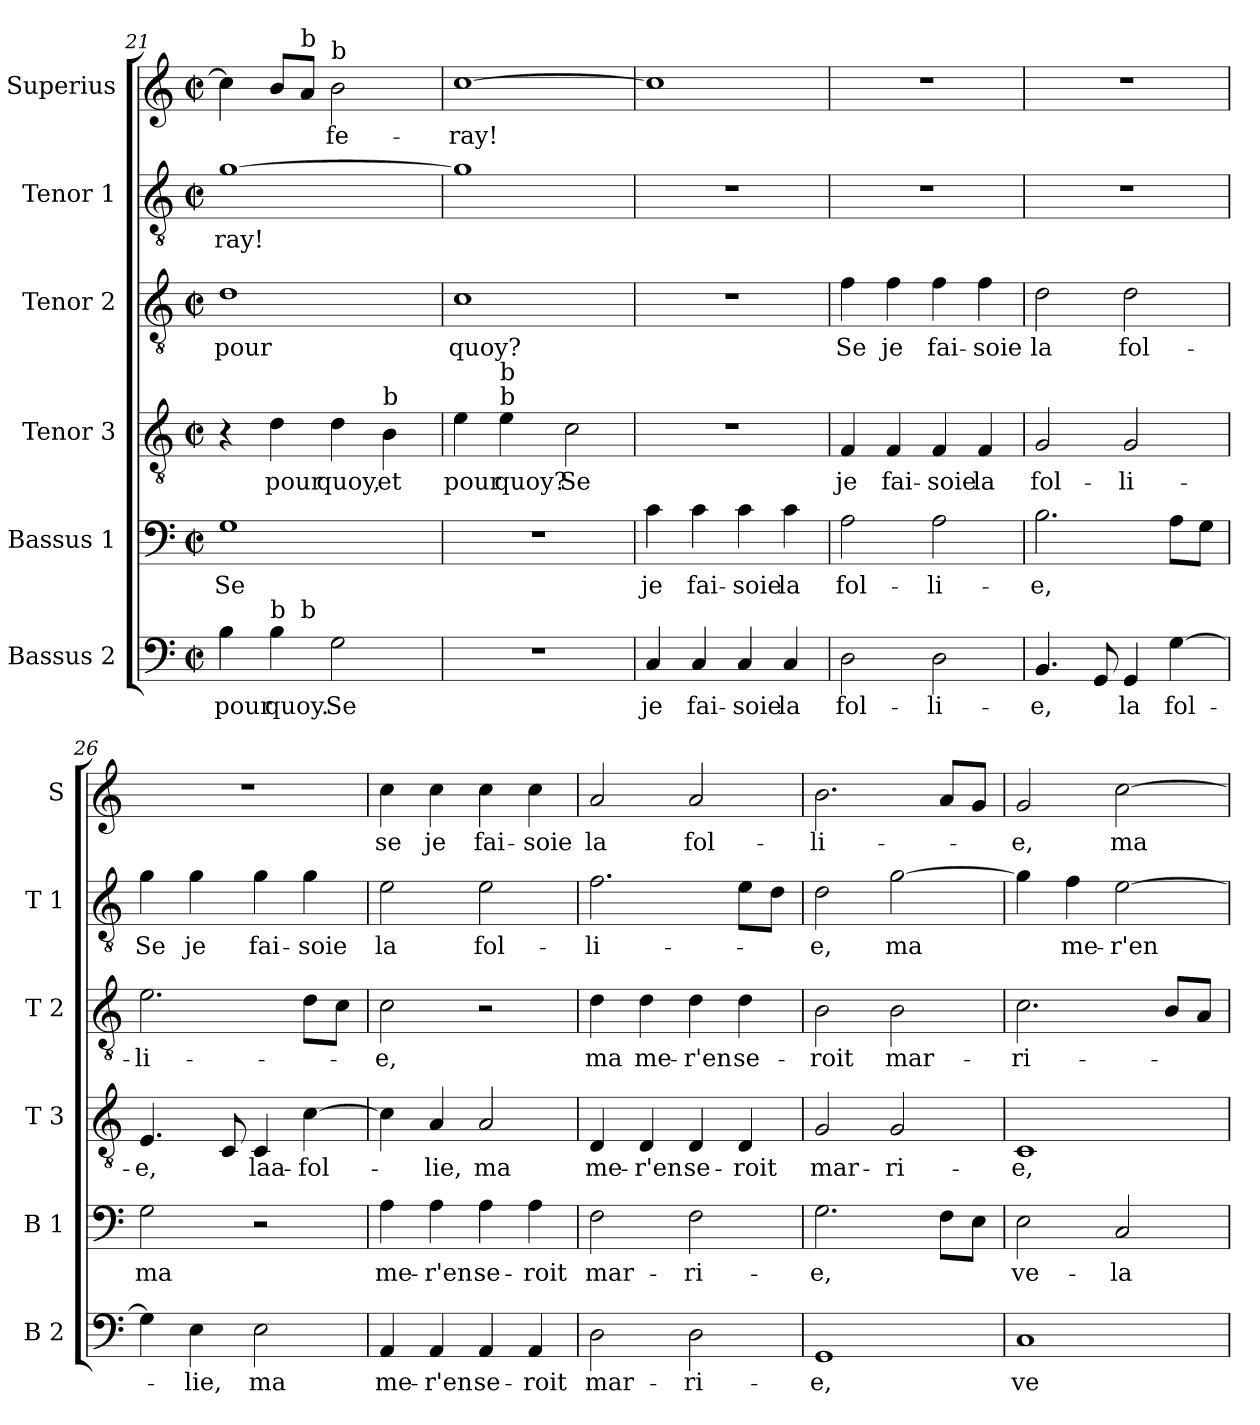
**kern	**text	**kern	**text	**kern	**text	**kern	**text	**kern	**text	**kern	**text
*part6	*part6	*part5	*part5	*part4	*part4	*part3	*part3	*part2	*part2	*part1	*part1
*staff6	*staff6	*staff5	*staff5	*staff4	*staff4	*staff3	*staff3	*staff2	*staff2	*staff1	*staff1
*I"Bassus 2	*	*I"Bassus 1	*	*I"Tenor 3	*	*I"Tenor 2	*	*I"Tenor 1	*	*I"Superius	*
*I'B 2	*	*I'B 1	*	*I'T 3	*	*I'T 2	*	*I'T 1	*	*I'S	*
*clefF4	*	*clefF4	*	*clefGv2	*	*clefGv2	*	*clefGv2	*	*clefG2	*
*k[]	*	*k[]	*	*k[]	*	*k[]	*	*k[]	*	*k[]	*
*C:	*	*C:	*	*C:	*	*C:	*	*C:	*	*C:	*
*M2/2	*	*M2/2	*	*M2/2	*	*M2/2	*	*M2/2	*	*M2/2	*
*met(c|)	*	*met(c|)	*	*met(c|)	*	*met(c|)	*	*met(c|)	*	*met(c|)	*
=21	=21	=21	=21	=21	=21	=21	=21	=21	=21	=21	=21
*^	*	*	*	*	*	*	*	*	*	*	*
4B\	4.ryy	pour	1G	Se	4r	.	1d	pour	[1g	-ray!	4cc\]	.
!LO:TX:a:t=b	!	!	!	!	!	!	!	!	!	!	!	!
4B\	.	quoy.	.	.	4d\	pour	.	.	.	.	8b/L	.
!	!	!	!	!	!	!	!	!	!	!	!LO:TX:a:t=b	!
!	!LO:TX:a:t=b	!	!	!	!	!	!	!	!	!	!	!
.	2ryy	.	.	.	.	.	.	.	.	.	8a/J	.
!	!	!	!	!	!	!	!	!	!	!	!LO:TX:a:t=b	!
2G\	.	Se	.	.	4d\	quoy,	.	.	.	.	2b\	fe-
!	!	!	!	!	!LO:TX:a:t=b	!	!	!	!	!	!	!
.	.	.	.	.	4B\	et	.	.	.	.	.	.
.	8ryy	.	.	.	.	.	.	.	.	.	.	.
*v	*v	*	*	*	*	*	*	*	*	*	*	*
!!LO:PB:g=z
=22	=22	=22	=22	=22	=22	=22	=22	=22	=22	=22	=22
1r	.	1r	.	4e\	pour	1c	quoy?	1g]	.	[1cc	-ray!
!	!	!	!	!LO:TX:a:t=b	!	!	!	!	!	!	!
!	!	!	!	!LO:TX:a:t=b	!	!	!	!	!	!	!
.	.	.	.	4e\	quoy?	.	.	.	.	.	.
.	.	.	.	2c\	Se	.	.	.	.	.	.
=23	=23	=23	=23	=23	=23	=23	=23	=23	=23	=23	=23
4C/	je	4c\	je	1r	.	1r	.	1r	.	1cc]	.
4C/	fai-	4c\	fai-	.	.	.	.	.	.	.	.
4C/	-soie	4c\	-soie	.	.	.	.	.	.	.	.
4C/	la	4c\	la	.	.	.	.	.	.	.	.
=24	=24	=24	=24	=24	=24	=24	=24	=24	=24	=24	=24
2D\	fol-	2A\	fol-	4F/	je	4f\	Se	1r	.	1r	.
.	.	.	.	4F/	fai-	4f\	je	.	.	.	.
2D\	-li-	2A\	-li-	4F/	-soie	4f\	fai-	.	.	.	.
.	.	.	.	4F/	la	4f\	-soie	.	.	.	.
=25	=25	=25	=25	=25	=25	=25	=25	=25	=25	=25	=25
4.BB/	-e,	2.B\	-e,	2G/	fol-	2d\	la	1r	.	1r	.
8GG/	.	.	.	.	.	.	.	.	.	.	.
4GG/	la	.	.	2G/	-li-	2d\	fol-	.	.	.	.
[4G\	fol-	8A\L	.	.	.	.	.	.	.	.	.
.	.	8G\J	.	.	.	.	.	.	.	.	.
=26	=26	=26	=26	=26	=26	=26	=26	=26	=26	=26	=26
4G\]	.	2G\	ma	4.E/	-e,	2.e\	-li-	4g\	Se	1r	.
4E\	-lie,	.	.	.	.	.	.	4g\	je	.	.
.	.	.	.	8C/	.	.	.	.	.	.	.
2E\	ma	2r	.	4C/	laa-	.	.	4g\	fai-	.	.
.	.	.	.	[4c\	-fol-	8d\L	.	4g\	-soie	.	.
.	.	.	.	.	.	8c\J	.	.	.	.	.
!!LO:LB:g=z
=27	=27	=27	=27	=27	=27	=27	=27	=27	=27	=27	=27
4AA/	me-	4A\	me-	4c\]	.	2c\	-e,	2e\	la	4cc\	se
4AA/	-r'en	4A\	-r'en	4A/	-lie,	.	.	.	.	4cc\	je
4AA/	se-	4A\	se-	2A/	ma	2r	.	2e\	fol-	4cc\	fai-
4AA/	-roit	4A\	-roit	.	.	.	.	.	.	4cc\	-soie
=28	=28	=28	=28	=28	=28	=28	=28	=28	=28	=28	=28
2D\	mar-	2F\	mar-	4D/	me-	4d\	ma	2.f\	-li-	2a/	la
.	.	.	.	4D/	-r'en	4d\	me-	.	.	.	.
2D\	-ri-	2F\	-ri-	4D/	se-	4d\	-r'en	.	.	2a/	fol-
.	.	.	.	4D/	-roit	4d\	se-	8e\L	.	.	.
.	.	.	.	.	.	.	.	8d\J	.	.	.
=29	=29	=29	=29	=29	=29	=29	=29	=29	=29	=29	=29
1GG	-e,	2.G\	-e,	2G/	mar-	2B\	-roit	2d\	-e,	2.b\	-li-
.	.	.	.	2G/	-ri-	2B\	mar-	[2g\	ma	.	.
.	.	8F\L	.	.	.	.	.	.	.	8a/L	.
.	.	8E\J	.	.	.	.	.	.	.	8g/J	.
=30	=30	=30	=30	=30	=30	=30	=30	=30	=30	=30	=30
1C	ve-	2E\	ve-	1C	-e,	2.c\	-ri-	4g\]	.	2g/	-e,
.	.	.	.	.	.	.	.	4f\	me-	.	.
.	.	2C/	-la	.	.	.	.	[2e\	-r'en	[2cc\	ma
.	.	.	.	.	.	8B/L	.	.	.	.	.
.	.	.	.	.	.	8A/J	.	.	.	.	.
=	=	=	=	=	=	=	=	=	=	=	=
*-	*-	*-	*-	*-	*-	*-	*-	*-	*-	*-	*-
